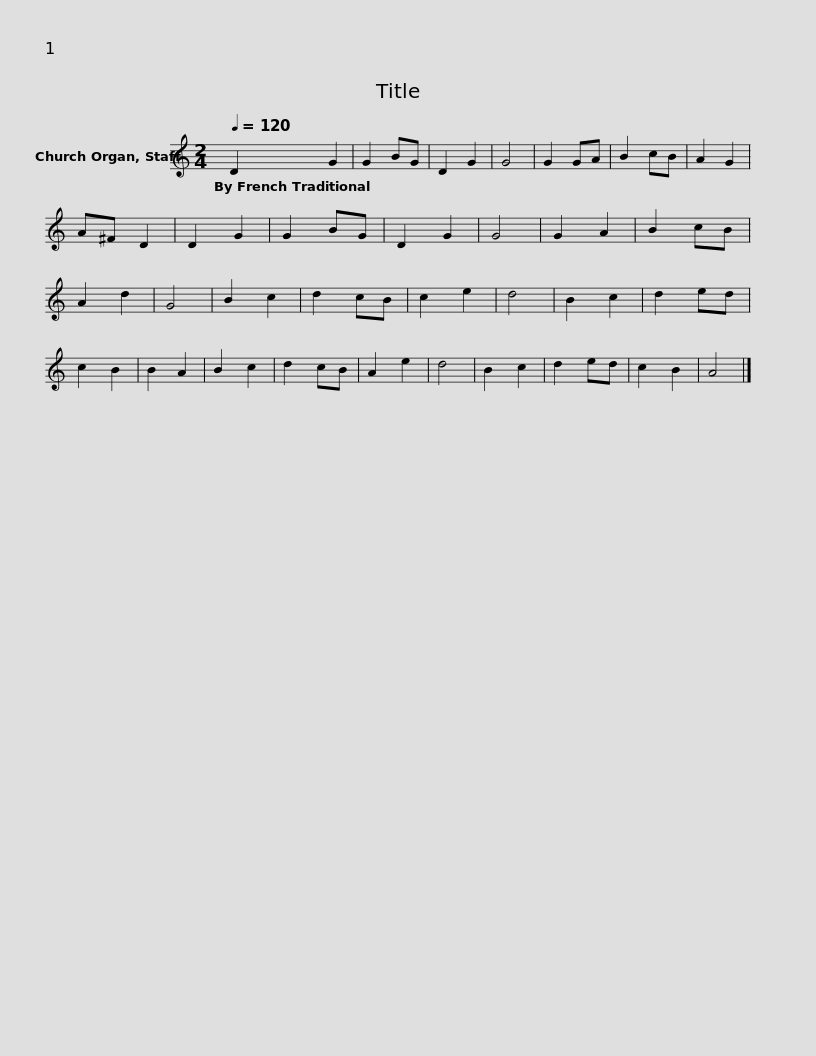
X:1
L:1/8
Q:1/4=120
M:2/4
I:linebreak $
K:C
V:1 treble
V:1
 D2 G2 | G2 BG | D2 G2 | G4 | G2 GA | %5
 B2 cB | A2 G2 | A^F D2 | D2 G2 | G2 BG | %10
 D2 G2 | G4 | G2 A2 | B2 cB |$ A2 d2 | %15
 G4 | B2 c2 | d2 cB | c2 e2 | d4 | %20
 B2 c2 | d2 ed | c2 B2 | B2 A2 | B2 c2 | %25
 d2 cB | A2 e2 | d4 | B2 c2 | d2 ed | %30
 c2 B2 |$ A4 |] %32
